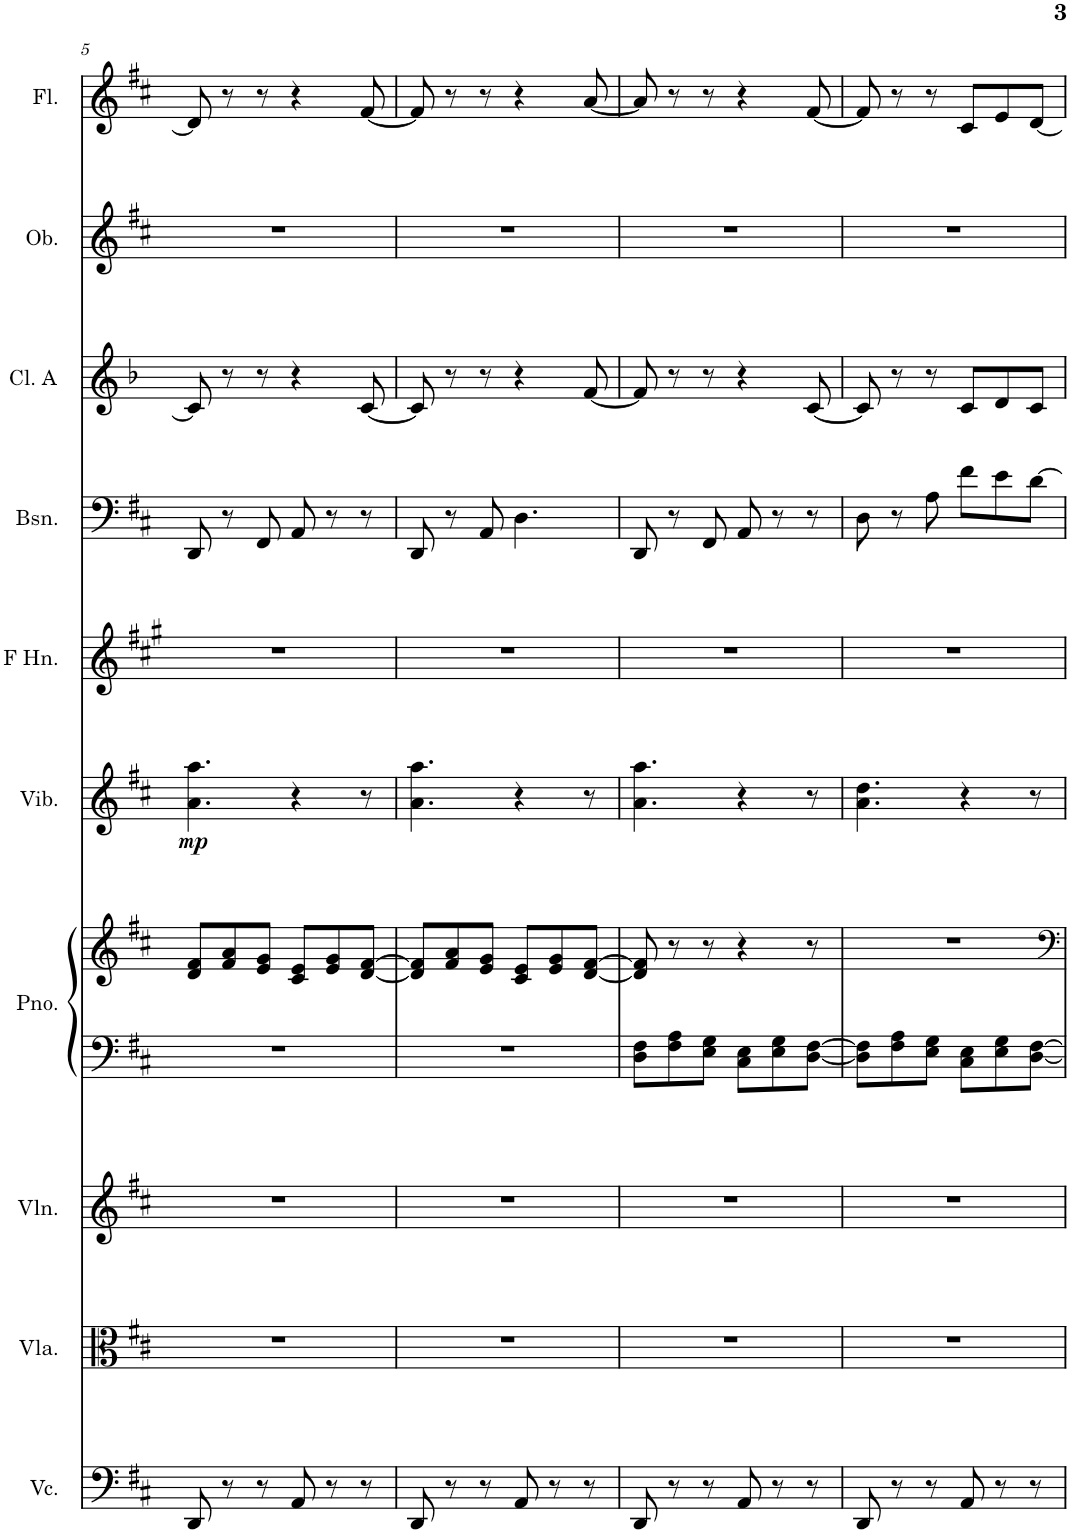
**kern	**kern	**kern	**kern	**kern	**kern	**dynam	**kern	**kern	**kern	**kern	**kern
*part10	*part9	*part8	*part7	*part7	*part6	*part6	*part5	*part4	*part3	*part2	*part1
*staff11	*staff10	*staff9	*staff8	*staff7	*staff6	*staff6	*staff5	*staff4	*staff3	*staff2	*staff1
*I"Violoncello	*I"Viola	*I"Violin	*I"Grand Piano	*	*I"Vibraphone	*	*I"French Horn	*I"Bassoon	*I"Clarinet A	*I"Oboe	*I"Flute
*I'Vc.	*I'Vla.	*I'Vln.	*I'Pno.	*	*I'Vib.	*	*I'F Hn.	*I'Bsn.	*I'Cl. A	*I'Ob.	*I'Fl.
!!LO:PB:g=z
*clefF4	*clefC3	*clefG2	*clefF4	*clefG2	*clefG2	*	*clefG2	*clefF4	*clefG2	*clefG2	*clefG2
*	*	*	*	*	*	*	*Trd4c7	*	*Trd1c2	*	*
*k[f#c#]	*k[f#c#]	*k[f#c#]	*k[f#c#]	*k[f#c#]	*k[f#c#]	*	*k[f#c#g#]	*k[f#c#]	*k[b-]	*k[f#c#]	*k[f#c#]
*M6/8	*M6/8	*M6/8	*M6/8	*M6/8	*M6/8	*	*M6/8	*M6/8	*M6/8	*M6/8	*M6/8
=5	=5	=5	=5	=5	=5	=5	=5	=5	=5	=5	=5
!	!	!	!	!	!	!LO:DY:b	!	!	!	!	!
8DD/	2.r	2.r	2.r	8d/ 8f#/L	4.a\ 4.aa\	mp	2.r	8DD/	8c/]	2.r	8d/]
8r	.	.	.	8f#/ 8a/	.	.	.	8r	8r	.	8r
8r	.	.	.	8e/ 8g/J	.	.	.	8FF#/	8r	.	8r
8AA/	.	.	.	8c#/ 8e/L	4r	.	.	8AA/	4r	.	4r
8r	.	.	.	8e/ 8g/	.	.	.	8r	.	.	.
8r	.	.	.	[8d/ [8f#/J	8r	.	.	8r	[8c/	.	[8f#/
=6	=6	=6	=6	=6	=6	=6	=6	=6	=6	=6	=6
8DD/	2.r	2.r	2.r	8d/] 8f#/]L	4.a\ 4.aa\	.	2.r	8DD/	8c/]	2.r	8f#/]
8r	.	.	.	8f#/ 8a/	.	.	.	8r	8r	.	8r
8r	.	.	.	8e/ 8g/J	.	.	.	8AA/	8r	.	8r
8AA/	.	.	.	8c#/ 8e/L	4r	.	.	4.D\	4r	.	4r
8r	.	.	.	8e/ 8g/	.	.	.	.	.	.	.
8r	.	.	.	[8d/ [8f#/J	8r	.	.	.	[8f/	.	[8a/
=7	=7	=7	=7	=7	=7	=7	=7	=7	=7	=7	=7
8DD/	2.r	2.r	8D\ 8F#\L	8d/] 8f#/]	4.a\ 4.aa\	.	2.r	8DD/	8f/]	2.r	8a/]
8r	.	.	8F#\ 8A\	8r	.	.	.	8r	8r	.	8r
8r	.	.	8E\ 8G\J	8r	.	.	.	8FF#/	8r	.	8r
8AA/	.	.	8C#\ 8E\L	4r	4r	.	.	8AA/	4r	.	4r
8r	.	.	8E\ 8G\	.	.	.	.	8r	.	.	.
8r	.	.	[8D\ [8F#\J	8r	8r	.	.	8r	[8c/	.	[8f#/
=8	=8	=8	=8	=8	=8	=8	=8	=8	=8	=8	=8
8DD/	2.r	2.r	8D\] 8F#\]L	2.r	4.a\ 4.dd\	.	2.r	8D\	8c/]	2.r	8f#/]
8r	.	.	8F#\ 8A\	.	.	.	.	8r	8r	.	8r
8r	.	.	8E\ 8G\J	.	.	.	.	8A\	8r	.	8r
8AA/	.	.	8C#\ 8E\L	.	4r	.	.	8f#\L	8c/L	.	8c#/L
8r	.	.	8E\ 8G\	.	.	.	.	8e\	8d/	.	8e/
8r	.	.	[8D\ [8F#\J	.	8r	.	.	[8d\J	8c/J	.	[8d/J
=	=	=	=	=	=	=	=	=	=	=	=
*-	*-	*-	*-	*-	*-	*-	*-	*-	*-	*-	*-
